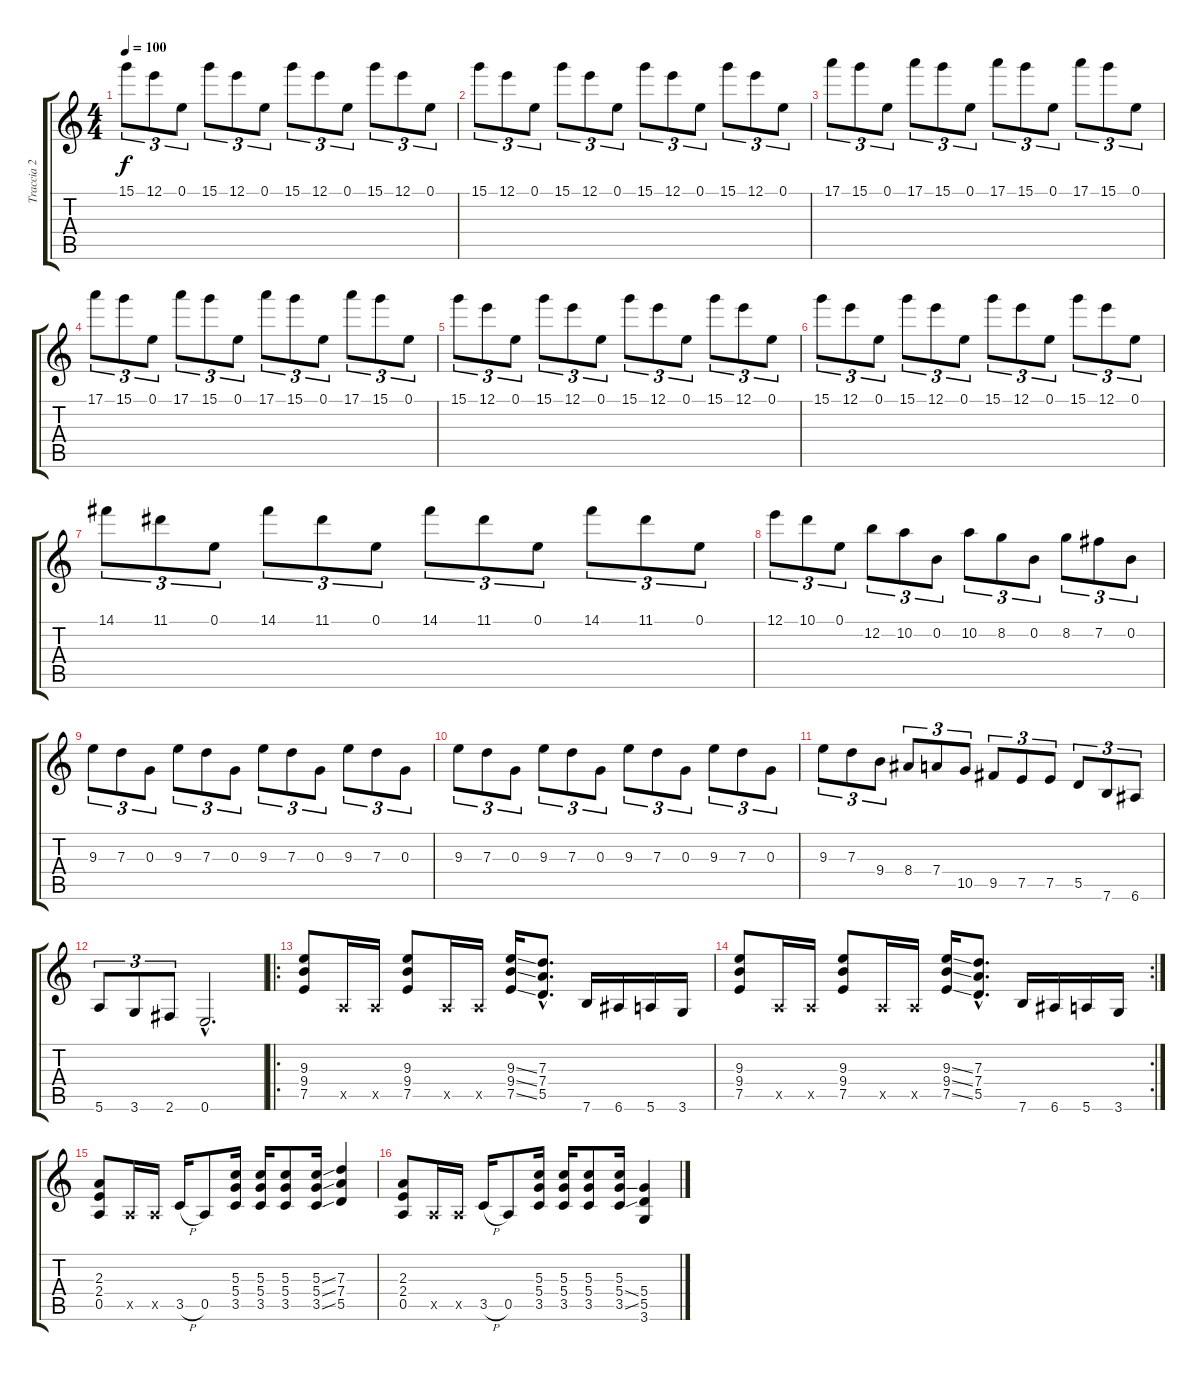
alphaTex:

\track ("Traccia 2" "Traccia 2") {instrument distortionguitar}
\staff {score tabs}
\tuning (E4 B3 G3 D3 A2 E2) {hide}
\ts (4 4)
\tempo 100
\clef g2
\ks c
15.1.8{tu (3 2) dy f instrument distortionguitar} 12.1.8{tu (3 2)} 0.1.8{tu (3 2)} 15.1.8{tu (3 2)} 12.1.8{tu (3 2)} 0.1.8{tu (3 2)} 15.1.8{tu (3 2)} 12.1.8{tu (3 2)} 0.1.8{tu (3 2)} 15.1.8{tu (3 2)} 12.1.8{tu (3 2)} 0.1.8{tu (3 2)} |
15.1.8{tu (3 2)} 12.1.8{tu (3 2)} 0.1.8{tu (3 2)} 15.1.8{tu (3 2)} 12.1.8{tu (3 2)} 0.1.8{tu (3 2)} 15.1.8{tu (3 2)} 12.1.8{tu (3 2)} 0.1.8{tu (3 2)} 15.1.8{tu (3 2)} 12.1.8{tu (3 2)} 0.1.8{tu (3 2)} |
17.1.8{tu (3 2)} 15.1.8{tu (3 2)} 0.1.8{tu (3 2)} 17.1.8{tu (3 2)} 15.1.8{tu (3 2)} 0.1.8{tu (3 2)} 17.1.8{tu (3 2)} 15.1.8{tu (3 2)} 0.1.8{tu (3 2)} 17.1.8{tu (3 2)} 15.1.8{tu (3 2)} 0.1.8{tu (3 2)} |
17.1.8{tu (3 2)} 15.1.8{tu (3 2)} 0.1.8{tu (3 2)} 17.1.8{tu (3 2)} 15.1.8{tu (3 2)} 0.1.8{tu (3 2)} 17.1.8{tu (3 2)} 15.1.8{tu (3 2)} 0.1.8{tu (3 2)} 17.1.8{tu (3 2)} 15.1.8{tu (3 2)} 0.1.8{tu (3 2)} |
15.1.8{tu (3 2)} 12.1.8{tu (3 2)} 0.1.8{tu (3 2)} 15.1.8{tu (3 2)} 12.1.8{tu (3 2)} 0.1.8{tu (3 2)} 15.1.8{tu (3 2)} 12.1.8{tu (3 2)} 0.1.8{tu (3 2)} 15.1.8{tu (3 2)} 12.1.8{tu (3 2)} 0.1.8{tu (3 2)} |
15.1.8{tu (3 2)} 12.1.8{tu (3 2)} 0.1.8{tu (3 2)} 15.1.8{tu (3 2)} 12.1.8{tu (3 2)} 0.1.8{tu (3 2)} 15.1.8{tu (3 2)} 12.1.8{tu (3 2)} 0.1.8{tu (3 2)} 15.1.8{tu (3 2)} 12.1.8{tu (3 2)} 0.1.8{tu (3 2)} |
14.1.8{tu (3 2)} 11.1.8{tu (3 2)} 0.1.8{tu (3 2)} 14.1.8{tu (3 2)} 11.1.8{tu (3 2)} 0.1.8{tu (3 2)} 14.1.8{tu (3 2)} 11.1.8{tu (3 2)} 0.1.8{tu (3 2)} 14.1.8{tu (3 2)} 11.1.8{tu (3 2)} 0.1.8{tu (3 2)} |
12.1.8{tu (3 2)} 10.1.8{tu (3 2)} 0.1.8{tu (3 2)} 12.2.8{tu (3 2)} 10.2.8{tu (3 2)} 0.2.8{tu (3 2)} 10.2.8{tu (3 2)} 8.2.8{tu (3 2)} 0.2.8{tu (3 2)} 8.2.8{tu (3 2)} 7.2.8{tu (3 2)} 0.2.8{tu (3 2)} |
9.3.8{tu (3 2)} 7.3.8{tu (3 2)} 0.3.8{tu (3 2)} 9.3.8{tu (3 2)} 7.3.8{tu (3 2)} 0.3.8{tu (3 2)} 9.3.8{tu (3 2)} 7.3.8{tu (3 2)} 0.3.8{tu (3 2)} 9.3.8{tu (3 2)} 7.3.8{tu (3 2)} 0.3.8{tu (3 2)} |
9.3.8{tu (3 2)} 7.3.8{tu (3 2)} 0.3.8{tu (3 2)} 9.3.8{tu (3 2)} 7.3.8{tu (3 2)} 0.3.8{tu (3 2)} 9.3.8{tu (3 2)} 7.3.8{tu (3 2)} 0.3.8{tu (3 2)} 9.3.8{tu (3 2)} 7.3.8{tu (3 2)} 0.3.8{tu (3 2)} |
9.3.8{tu (3 2)} 7.3.8{tu (3 2)} 9.4.8{tu (3 2)} 8.4.8{tu (3 2)} 7.4.8{tu (3 2)} 10.5.8{tu (3 2)} 9.5.8{tu (3 2)} 7.5.8{tu (3 2)} 7.5.8{tu (3 2)} 5.5.8{tu (3 2)} 7.6.8{tu (3 2)} 6.6.8{tu (3 2)} |
5.6.8{tu (3 2)} 3.6.8{tu (3 2)} 2.6.8{tu (3 2)} 0.6{hac}.2{d} |
\ro
(9.3 9.4 7.5).8 0.5{x}.16 0.5{x}.16 (9.3 9.4 7.5).8 0.5{x}.16 0.5{x}.16 (9.3{ss} 9.4{ss} 7.5{ss}).16 (7.3{hac} 7.4{hac} 5.5{hac}).8{d} 7.6.16 6.6.16 5.6.16 3.6.16 |
\rc 2
(9.3 9.4 7.5).8 0.5{x}.16 0.5{x}.16 (9.3 9.4 7.5).8 0.5{x}.16 0.5{x}.16 (9.3{ss} 9.4{ss} 7.5{ss}).16 (7.3{hac} 7.4{hac} 5.5{hac}).8{d} 7.6.16 6.6.16 5.6.16 3.6.16 |
(2.3 2.4 0.5).8 0.5{x}.16 0.5{x}.16 3.5{h}.16 0.5.8 (5.3 5.4 3.5).16 (5.3 5.4 3.5).16 (5.3 5.4 3.5).8 (5.3{ss} 5.4{ss} 3.5{ss}).16 (7.3 7.4 5.5).4 |
(2.3 2.4 0.5).8 0.5{x}.16 0.5{x}.16 3.5{h}.16 0.5.8 (5.3 5.4 3.5).16 (5.3 5.4 3.5).16 (5.3 5.4 3.5).8 (5.3 5.4{ss} 3.5{ss}).16 (5.4 5.5 3.6).4
